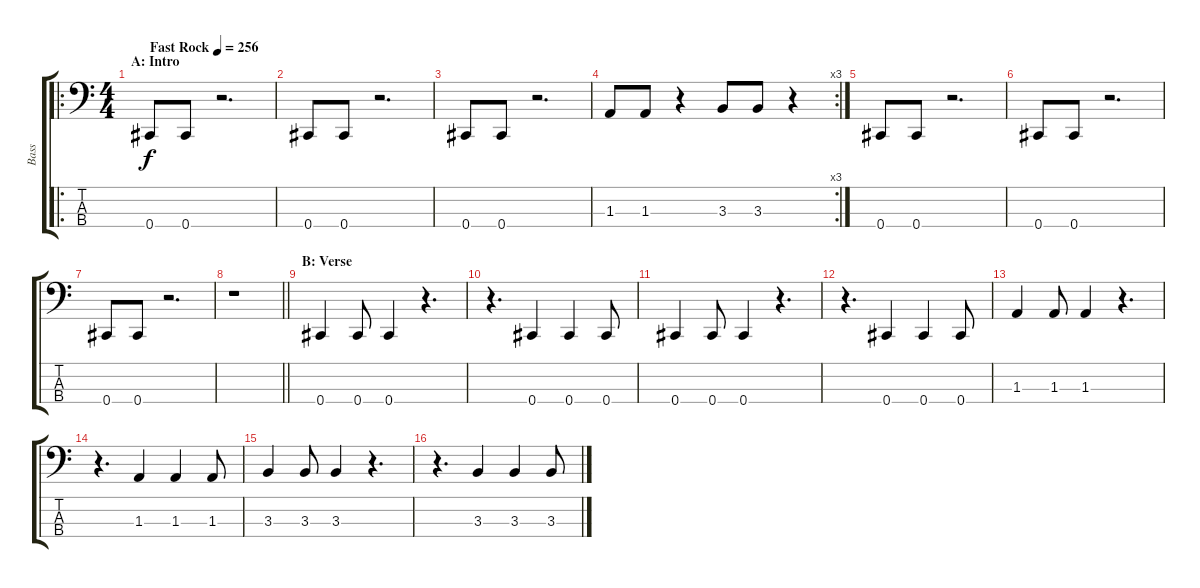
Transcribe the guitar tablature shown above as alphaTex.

\track ("Bass" "Bass") {instrument electricbasspick}
\staff {score tabs}
\tuning (Gb2 Db2 Ab1 Db1) {hide}
\ro
\ts (4 4)
\section ("" "A: Intro")
\tempo (256 "Fast Rock")
\clef f4
\ks c
0.4.8{dy f instrument electricbasspick} 0.4.8 r.2{d} |
0.4.8 0.4.8 r.2{d} |
0.4.8 0.4.8 r.2{d} |
\rc 3
1.3.8 1.3.8 r.4 3.3.8 3.3.8 r.4 |
0.4.8 0.4.8 r.2{d} |
0.4.8 0.4.8 r.2{d} |
0.4.8 0.4.8 r.2{d} |
\barLineRight lightlight
r.1 |
\section ("" "B: Verse")
0.4.4 0.4.8 0.4.4 r.4{d} |
r.4{d} 0.4.4 0.4.4 0.4.8 |
0.4.4 0.4.8 0.4.4 r.4{d} |
r.4{d} 0.4.4 0.4.4 0.4.8 |
1.3.4 1.3.8 1.3.4 r.4{d} |
r.4{d} 1.3.4 1.3.4 1.3.8 |
3.3.4 3.3.8 3.3.4 r.4{d} |
r.4{d} 3.3.4 3.3.4 3.3.8
